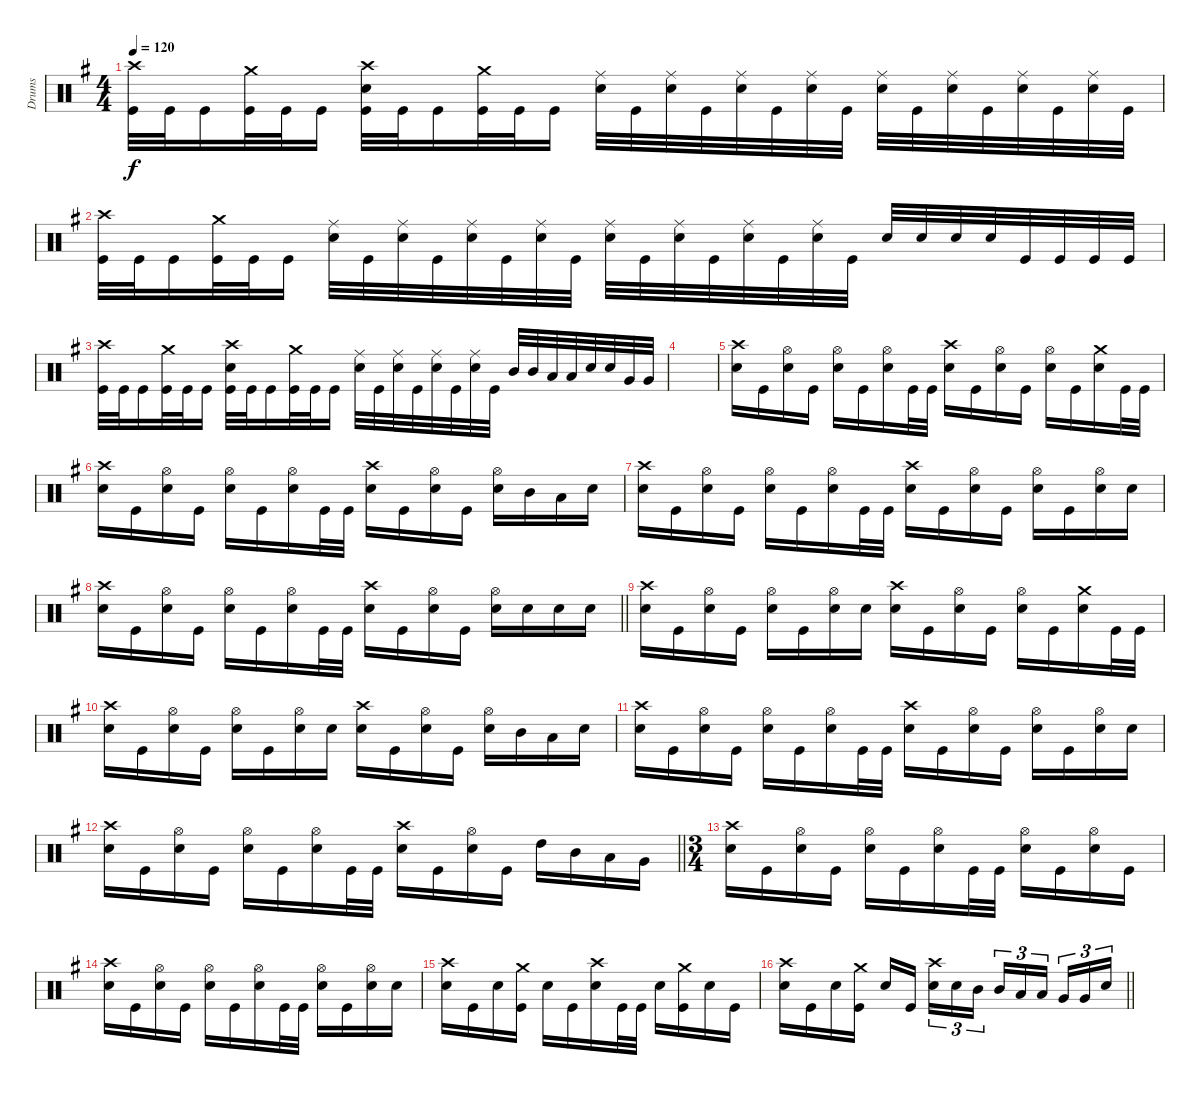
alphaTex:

\track ("Drums" "Drums") {instrument percussion}
\staff
\articulation defaults
\ts (4 4)
\tempo 120
\clef neutral
\ks eminor
("Crash high (hit)" "Kick (hit)").32{dy f} "Kick (hit)".32 "Kick (hit)".16 ("Crash medium (hit)" "Kick (hit)").32 "Kick (hit)".32 "Kick (hit)".16 ("Crash high (hit)" "Electric Snare (hit)" "Kick (hit)").32 "Kick (hit)".32 "Kick (hit)".16 ("Crash medium (hit)" "Kick (hit)").32 "Kick (hit)".32 "Kick (hit)".16 ("Ride (middle)" "Electric Snare (hit)").32 "Kick (hit)".32 ("Ride (middle)" "Electric Snare (hit)").32 "Kick (hit)".32 ("Ride (middle)" "Electric Snare (hit)").32 "Kick (hit)".32 ("Ride (middle)" "Electric Snare (hit)").32 "Kick (hit)".32 ("Ride (middle)" "Electric Snare (hit)").32 "Kick (hit)".32 ("Ride (middle)" "Electric Snare (hit)").32 "Kick (hit)".32 ("Ride (middle)" "Electric Snare (hit)").32 "Kick (hit)".32 ("Ride (middle)" "Electric Snare (hit)").32 "Kick (hit)".32 |
("Crash high (hit)" "Kick (hit)").32 "Kick (hit)".32 "Kick (hit)".16 ("Crash medium (hit)" "Kick (hit)").32 "Kick (hit)".32 "Kick (hit)".16 ("Ride (middle)" "Electric Snare (hit)").32 "Kick (hit)".32 ("Ride (middle)" "Electric Snare (hit)").32 "Kick (hit)".32 ("Ride (middle)" "Electric Snare (hit)").32 "Kick (hit)".32 ("Ride (middle)" "Electric Snare (hit)").32 "Kick (hit)".32 ("Ride (middle)" "Electric Snare (hit)").32 "Kick (hit)".32 ("Ride (middle)" "Electric Snare (hit)").32 "Kick (hit)".32 ("Ride (middle)" "Electric Snare (hit)").32 "Kick (hit)".32 ("Ride (middle)" "Electric Snare (hit)").32 "Kick (hit)".32 "Electric Snare (hit)".32 "Electric Snare (hit)".32 "Electric Snare (hit)".32 "Electric Snare (hit)".32 "Kick (hit)".32 "Kick (hit)".32 "Kick (hit)".32 "Kick (hit)".32 |
("Crash high (hit)" "Kick (hit)").32 "Kick (hit)".32 "Kick (hit)".16 ("Crash medium (hit)" "Kick (hit)").32 "Kick (hit)".32 "Kick (hit)".16 ("Crash high (hit)" "Electric Snare (hit)" "Kick (hit)").32 "Kick (hit)".32 "Kick (hit)".16 ("Crash medium (hit)" "Kick (hit)").32 "Kick (hit)".32 "Kick (hit)".16 ("Ride (middle)" "Electric Snare (hit)").32 "Kick (hit)".32 ("Ride (middle)" "Electric Snare (hit)").32 "Kick (hit)".32 ("Ride (middle)" "Electric Snare (hit)").32 "Kick (hit)".32 ("Ride (middle)" "Electric Snare (hit)").32 "Kick (hit)".32 "Mid Tom (hit)".32 "Mid Tom (hit)".32 "Low Tom (hit)".32 "Low Tom (hit)".32 "Electric Snare (hit)".32 "Electric Snare (hit)".32 "Very Low Tom (hit)".32 "Very Low Tom (hit)".32 |
|
("Crash high (hit)" "Electric Snare (hit)").16 "Kick (hit)".16 ("Hi-Hat (open)" "Electric Snare (hit)").16 "Kick (hit)".16 ("Hi-Hat (open)" "Electric Snare (hit)").16 "Kick (hit)".16 ("Hi-Hat (open)" "Electric Snare (hit)").16 "Kick (hit)".32 "Kick (hit)".32 ("Crash high (hit)" "Electric Snare (hit)").16 "Kick (hit)".16 ("Hi-Hat (open)" "Electric Snare (hit)").16 "Kick (hit)".16 ("Hi-Hat (open)" "Electric Snare (hit)").16 "Kick (hit)".16 ("Crash medium (hit)" "Electric Snare (hit)").16 "Kick (hit)".32 "Kick (hit)".32 |
("Crash high (hit)" "Electric Snare (hit)").16 "Kick (hit)".16 ("Hi-Hat (open)" "Electric Snare (hit)").16 "Kick (hit)".16 ("Hi-Hat (open)" "Electric Snare (hit)").16 "Kick (hit)".16 ("Hi-Hat (open)" "Electric Snare (hit)").16 "Kick (hit)".32 "Kick (hit)".32 ("Crash high (hit)" "Electric Snare (hit)").16 "Kick (hit)".16 ("Hi-Hat (open)" "Electric Snare (hit)").16 "Kick (hit)".16 ("Hi-Hat (open)" "Electric Snare (hit)").16 "Mid Tom (hit)".16 "Low Tom (hit)".16 "Electric Snare (hit)".16 |
("Crash high (hit)" "Electric Snare (hit)").16 "Kick (hit)".16 ("Hi-Hat (open)" "Electric Snare (hit)").16 "Kick (hit)".16 ("Hi-Hat (open)" "Electric Snare (hit)").16 "Kick (hit)".16 ("Hi-Hat (open)" "Electric Snare (hit)").16 "Kick (hit)".32 "Kick (hit)".32 ("Crash high (hit)" "Electric Snare (hit)").16 "Kick (hit)".16 ("Hi-Hat (open)" "Electric Snare (hit)").16 "Kick (hit)".16 ("Hi-Hat (open)" "Electric Snare (hit)").16 "Kick (hit)".16 ("Hi-Hat (open)" "Electric Snare (hit)").16 "Electric Snare (hit)".16 |
\barLineRight lightlight
("Crash high (hit)" "Electric Snare (hit)").16 "Kick (hit)".16 ("Hi-Hat (open)" "Electric Snare (hit)").16 "Kick (hit)".16 ("Hi-Hat (open)" "Electric Snare (hit)").16 "Kick (hit)".16 ("Hi-Hat (open)" "Electric Snare (hit)").16 "Kick (hit)".32 "Kick (hit)".32 ("Crash high (hit)" "Electric Snare (hit)").16 "Kick (hit)".16 ("Hi-Hat (open)" "Electric Snare (hit)").16 "Kick (hit)".16 ("Hi-Hat (open)" "Electric Snare (hit)").16 "Electric Snare (hit)".16 "Electric Snare (hit)".16 "Electric Snare (hit)".16 |
("Crash high (hit)" "Electric Snare (hit)").16 "Kick (hit)".16 ("Hi-Hat (open)" "Electric Snare (hit)").16 "Kick (hit)".16 ("Hi-Hat (open)" "Electric Snare (hit)").16 "Kick (hit)".16 ("Hi-Hat (open)" "Electric Snare (hit)").16 "Electric Snare (hit)".16 ("Crash high (hit)" "Electric Snare (hit)").16 "Kick (hit)".16 ("Hi-Hat (open)" "Electric Snare (hit)").16 "Kick (hit)".16 ("Hi-Hat (open)" "Electric Snare (hit)").16 "Kick (hit)".16 ("Crash medium (hit)" "Electric Snare (hit)").16 "Kick (hit)".32 "Kick (hit)".32 |
("Crash high (hit)" "Electric Snare (hit)").16 "Kick (hit)".16 ("Hi-Hat (open)" "Electric Snare (hit)").16 "Kick (hit)".16 ("Hi-Hat (open)" "Electric Snare (hit)").16 "Kick (hit)".16 ("Hi-Hat (open)" "Electric Snare (hit)").16 "Electric Snare (hit)".16 ("Crash high (hit)" "Electric Snare (hit)").16 "Kick (hit)".16 ("Hi-Hat (open)" "Electric Snare (hit)").16 "Kick (hit)".16 ("Hi-Hat (open)" "Electric Snare (hit)").16 "Mid Tom (hit)".16 "Low Tom (hit)".16 "Electric Snare (hit)".16 |
("Crash high (hit)" "Electric Snare (hit)").16 "Kick (hit)".16 ("Hi-Hat (open)" "Electric Snare (hit)").16 "Kick (hit)".16 ("Hi-Hat (open)" "Electric Snare (hit)").16 "Kick (hit)".16 ("Hi-Hat (open)" "Electric Snare (hit)").16 "Kick (hit)".32 "Kick (hit)".32 ("Crash high (hit)" "Electric Snare (hit)").16 "Kick (hit)".16 ("Hi-Hat (open)" "Electric Snare (hit)").16 "Kick (hit)".16 ("Hi-Hat (open)" "Electric Snare (hit)").16 "Kick (hit)".16 ("Hi-Hat (open)" "Electric Snare (hit)").16 "Electric Snare (hit)".16 |
\barLineRight lightlight
("Crash high (hit)" "Electric Snare (hit)").16 "Kick (hit)".16 ("Hi-Hat (open)" "Electric Snare (hit)").16 "Kick (hit)".16 ("Hi-Hat (open)" "Electric Snare (hit)").16 "Kick (hit)".16 ("Hi-Hat (open)" "Electric Snare (hit)").16 "Kick (hit)".32 "Kick (hit)".32 ("Crash high (hit)" "Electric Snare (hit)").16 "Kick (hit)".16 ("Hi-Hat (open)" "Electric Snare (hit)").16 "Kick (hit)".16 "High Tom (hit)".16 "Mid Tom (hit)".16 "Low Tom (hit)".16 "Very Low Tom (hit)".16 |
\ts (3 4)
("Crash high (hit)" "Electric Snare (hit)").16 "Kick (hit)".16 ("Hi-Hat (open)" "Electric Snare (hit)").16 "Kick (hit)".16 ("Hi-Hat (open)" "Electric Snare (hit)").16 "Kick (hit)".16 ("Hi-Hat (open)" "Electric Snare (hit)").16 "Kick (hit)".32 "Kick (hit)".32 ("Hi-Hat (open)" "Electric Snare (hit)").16 "Kick (hit)".16 ("Hi-Hat (open)" "Electric Snare (hit)").16 "Kick (hit)".16 |
("Crash high (hit)" "Electric Snare (hit)").16 "Kick (hit)".16 ("Hi-Hat (open)" "Electric Snare (hit)").16 "Kick (hit)".16 ("Hi-Hat (open)" "Electric Snare (hit)").16 "Kick (hit)".16 ("Hi-Hat (open)" "Electric Snare (hit)").16 "Kick (hit)".32 "Kick (hit)".32 ("Hi-Hat (open)" "Electric Snare (hit)").16 "Kick (hit)".16 ("Hi-Hat (open)" "Electric Snare (hit)").16 "Electric Snare (hit)".16 |
("Crash high (hit)" "Electric Snare (hit)").16 "Kick (hit)".16 "Electric Snare (hit)".16 ("Crash medium (hit)" "Kick (hit)").16 "Electric Snare (hit)".16 "Kick (hit)".16 ("Crash high (hit)" "Electric Snare (hit)").16 "Kick (hit)".32 "Kick (hit)".32 "Electric Snare (hit)".16 ("Crash medium (hit)" "Kick (hit)").16 "Electric Snare (hit)".16 "Kick (hit)".16 |
\barLineRight lightlight
("Crash high (hit)" "Electric Snare (hit)").16 "Kick (hit)".16 "Electric Snare (hit)".16 ("Crash medium (hit)" "Kick (hit)").16 "Electric Snare (hit)".16 "Kick (hit)".16{beam splitsecondary} ("Crash high (hit)" "Electric Snare (hit)").16{tu (3 2)} "Electric Snare (hit)".16{tu (3 2)} "Mid Tom (hit)".16{tu (3 2)} "Mid Tom (hit)".16{tu (3 2)} "Low Tom (hit)".16{tu (3 2)} "Low Tom (hit)".16{tu (3 2) beam splitsecondary} "Very Low Tom (hit)".16{tu (3 2)} "Very Low Tom (hit)".16{tu (3 2)} "Electric Snare (hit)".16{tu (3 2)}
